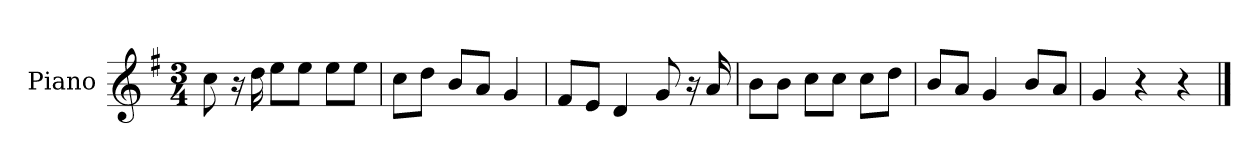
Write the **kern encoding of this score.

**kern
*part1
*staff1
*I"Piano
*I'P-no
*clefG2
*k[f#]
*M3/4
*MM91
=1
8cc\
16r
16dd\
8ee\L
8ee\J
8ee\L
8ee\J
=2
8cc\L
8dd\J
8b/L
8a/J
4g/
=3
8f#/L
8e/J
4d/
8g/
16r
16a/
=4
8b\L
8b\J
8cc\L
8cc\J
8cc\L
8dd\J
=5
8b/L
8a/J
4g/
8b/L
8a/J
=6
4g/
4r
4r
==
*-
